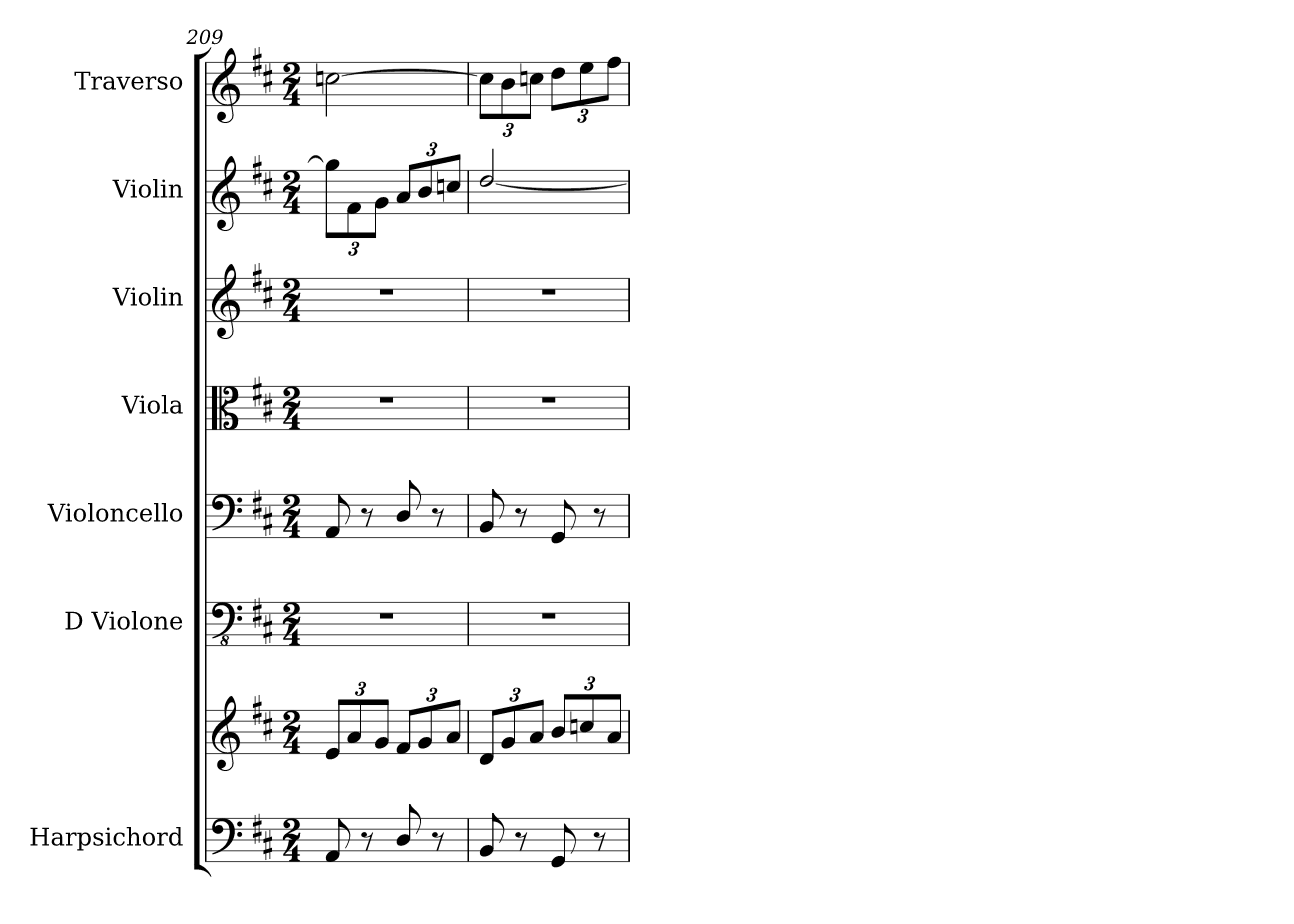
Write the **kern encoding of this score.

**kern	**kern	**kern	**kern	**kern	**kern	**kern	**kern
*part7	*part7	*part6	*part5	*part4	*part3	*part2	*part1
*staff8	*staff7	*staff6	*staff5	*staff4	*staff3	*staff2	*staff1
*I"Harpsichord	*	*I"D Violone	*I"Violoncello	*I"Viola	*I"Violin	*I"Violin	*I"Traverso
*I'Hch.	*	*I'D Vne.	*I'Vc.	*I'Vla.	*I'Vln.	*I'Vln.	*I'Trv.
*clefF4	*clefG2	*clefFv4	*clefF4	*clefC3	*clefG2	*clefG2	*clefG2
*	*	*ITrd7c12	*	*	*	*	*
*k[f#c#]	*k[f#c#]	*k[f#c#]	*k[f#c#]	*k[f#c#]	*k[f#c#]	*k[f#c#]	*k[f#c#]
*M2/4	*M2/4	*M2/4	*M2/4	*M2/4	*M2/4	*M2/4	*M2/4
*	*Xbrackettup	*	*	*	*	*Xbrackettup	*
=209	=209	=209	=209	=209	=209	=209	=209
8AA/	12e/L	2r	8AA/	2r	2r	12gg\L]	[2ccn\
.	12a/	.	.	.	.	12f#\	.
8r	.	.	8r	.	.	.	.
.	12g/J	.	.	.	.	12g\J	.
8D/	12f#/L	.	8D/	.	.	12a/L	.
.	12g/	.	.	.	.	12b/	.
8r	.	.	8r	.	.	.	.
.	12a/J	.	.	.	.	12ccn/J	.
=210	=210	=210	=210	=210	=210	=210	=210
*	*	*	*	*	*	*	*Xbrackettup
8BB/	12d/L	2r	8BB/	2r	2r	[2dd/	12cc\L]
.	12g/	.	.	.	.	.	12b\
8r	.	.	8r	.	.	.	.
.	12a/J	.	.	.	.	.	12ccn\J
8GG/	12b/L	.	8GG/	.	.	.	12dd\L
.	12ccn/	.	.	.	.	.	12ee\
8r	.	.	8r	.	.	.	.
.	12a/J	.	.	.	.	.	12ff#\J
=	=	=	=	=	=	=	=
*-	*-	*-	*-	*-	*-	*-	*-
